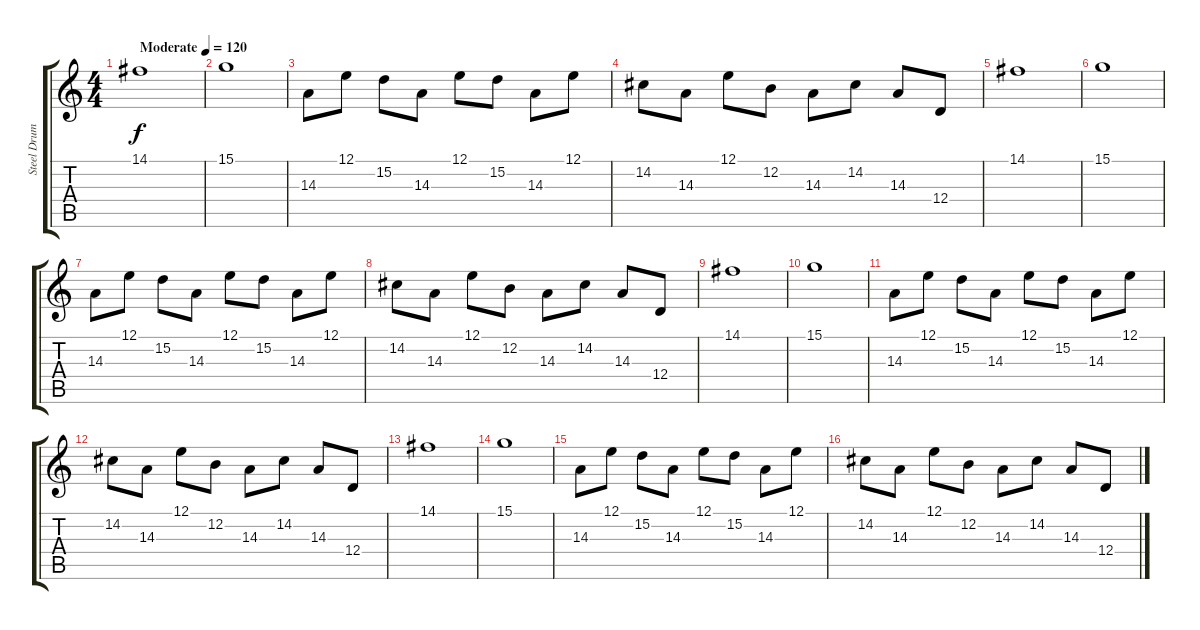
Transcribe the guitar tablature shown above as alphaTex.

\track ("Steel Drums" "Steel Drum") {instrument steeldrums}
\staff {score tabs}
\tuning (E4 B3 G3 D3 A2 E2) {hide}
\ts (4 4)
\tempo (120 "Moderate")
\clef g2
\ks c
14.1.1{dy f instrument steeldrums} |
15.1.1 |
14.3.8 12.1.8 15.2.8 14.3.8 12.1.8 15.2.8 14.3.8 12.1.8 |
14.2.8 14.3.8 12.1.8 12.2.8 14.3.8 14.2.8 14.3.8 12.4.8 |
14.1.1 |
15.1.1 |
14.3.8 12.1.8 15.2.8 14.3.8 12.1.8 15.2.8 14.3.8 12.1.8 |
14.2.8 14.3.8 12.1.8 12.2.8 14.3.8 14.2.8 14.3.8 12.4.8 |
14.1.1 |
15.1.1 |
14.3.8 12.1.8 15.2.8 14.3.8 12.1.8 15.2.8 14.3.8 12.1.8 |
14.2.8 14.3.8 12.1.8 12.2.8 14.3.8 14.2.8 14.3.8 12.4.8 |
14.1.1 |
15.1.1 |
14.3.8 12.1.8 15.2.8 14.3.8 12.1.8 15.2.8 14.3.8 12.1.8 |
14.2.8 14.3.8 12.1.8 12.2.8 14.3.8 14.2.8 14.3.8 12.4.8
